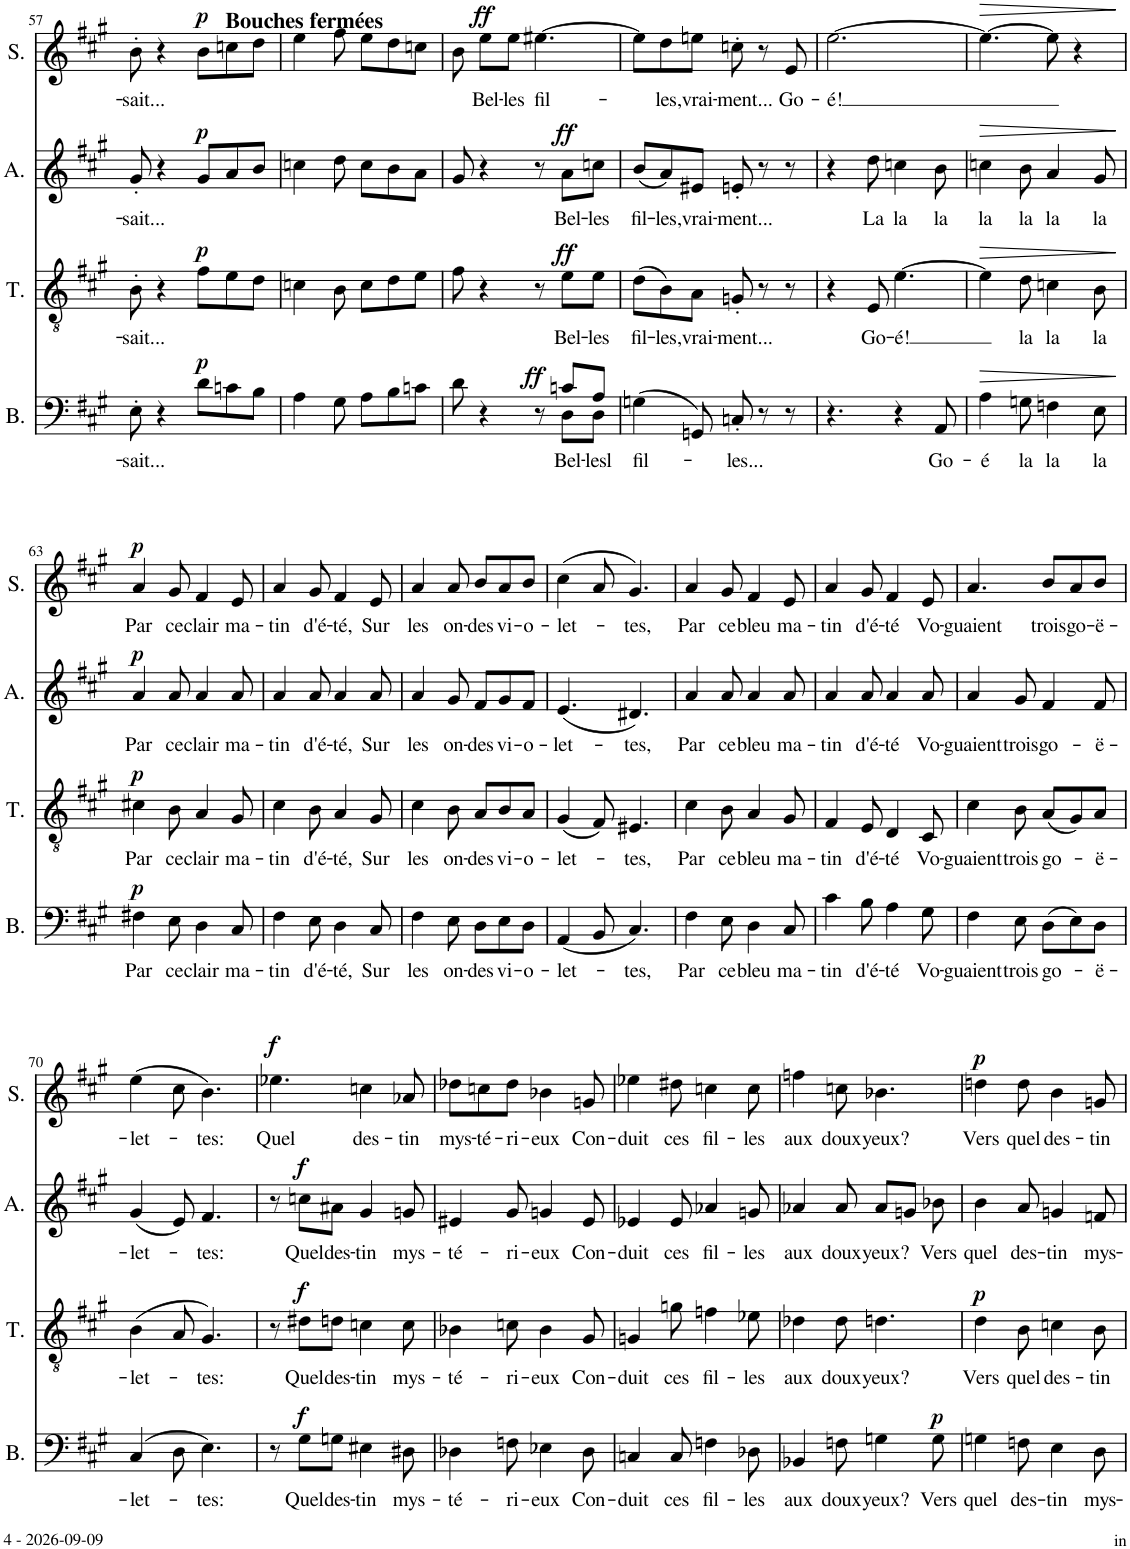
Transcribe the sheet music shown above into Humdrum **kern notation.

**kern	**text	**dynam	**kern	**text	**dynam	**kern	**text	**dynam	**kern	**text	**dynam
*part4	*part4	*part4	*part3	*part3	*part3	*part2	*part2	*part2	*part1	*part1	*part1
*staff4	*staff4	*staff4	*staff3	*staff3	*staff3	*staff2	*staff2	*staff2	*staff1	*staff1	*staff1
*I"Basse	*	*	*I"Ténor	*	*	*I"Alto	*	*	*I"Soprano	*	*
*I'B.	*	*	*I'T.	*	*	*I'A.	*	*	*I'S.	*	*
!!LO:PB:g=z
*clefF4	*	*	*clefGv2	*	*	*clefG2	*	*	*clefG2	*	*
*k[f#c#g#]	*	*	*k[f#c#g#]	*	*	*k[f#c#g#]	*	*	*k[f#c#g#]	*	*
*M6/8	*	*	*M6/8	*	*	*M6/8	*	*	*M6/8	*	*
=57	=57	=57	=57	=57	=57	=57	=57	=57	=57	=57	=57
!	!LO:LY:b	!	!	!LO:LY:b	!	!	!LO:LY:b	!	!	!LO:LY:b	!
8E'\	-sait...	.	8B'\	-sait...	.	8g#'/	-sait...	.	8b'\	-sait...	.
4r	.	.	4r	.	.	4r	.	.	4r	.	.
!	!	!	!	!	!	!	!	!	!LO:TX:a:B:t=Bouches fermées	!	!
!	!	!LO:DY:a	!	!	!LO:DY:a	!	!	!LO:DY:a	!	!	!LO:DY:a
8d\L	.	p	8f#\L	.	p	8g#/L	.	p	8b\L	.	p
8cn\	.	.	8e\	.	.	8a/	.	.	8ccn\	.	.
8B\J	.	.	8d\J	.	.	8b/J	.	.	8dd\J	.	.
=58	=58	=58	=58	=58	=58	=58	=58	=58	=58	=58	=58
4A\	.	.	4cn\	.	.	4ccn\	.	.	4ee\	.	.
8G#\	.	.	8B\	.	.	8dd\	.	.	8ff#\	.	.
8A\L	.	.	8c\L	.	.	8cc\L	.	.	8ee\L	.	.
8B\	.	.	8d\	.	.	8b\	.	.	8dd\	.	.
8cn\J	.	.	8e\J	.	.	8a\J	.	.	8ccn\J	.	.
=59	=59	=59	=59	=59	=59	=59	=59	=59	=59	=59	=59
*^	*	*	*	*	*	*	*	*	*	*	*
8d\	2ryy	.	.	8f#\	.	.	8g#/	.	.	8b\	.	.
!	!	!	!	!	!	!	!	!	!	!	!LO:LY:b	!LO:DY:a
4r	.	.	.	4r	.	.	4r	.	.	8ee\L	Bel-	ff
!	!	!	!	!	!	!	!	!	!	!	!LO:LY:b	!
.	.	.	.	.	.	.	.	.	.	8ee\J	-les	.
!	!	!	!	!	!	!	!	!	!	!	!LO:LY:b	!
8r	.	.	.	8r	.	.	8r	.	.	[4.ee#X\	fil-	.
!	!	!LO:LY:b	!LO:DY:a	!	!LO:LY:b	!LO:DY:a	!	!LO:LY:b	!LO:DY:a	!	!	!
8cn/L	8D\L	Bel-	ff	8e\L	Bel-	ff	8a\L	Bel-	ff	.	.	.
!	!	!LO:LY:b	!	!	!LO:LY:b	!	!	!LO:LY:b	!	!	!	!
8A/J	8D\J	-lesl	.	8e\J	-les	.	8ccn\J	-les	.	.	.	.
=60	=60	=60	=60	=60	=60	=60	=60	=60	=60	=60	=60	=60
!	!	!LO:LY:b	!	!	!LO:LY:b	!	!	!LO:LY:b	!	!	!	!
*v	*v	*	*	*	*	*	*	*	*	*	*	*
(4Gn\	fil-	.	(8d\L	fil-	.	(8b/L	fil-	.	8ee#\L]	.	.
!	!	!	!	!LO:LY:b	!	!	!LO:LY:b	!	!	!LO:LY:b	!
.	.	.	8B\)	-les,	.	8a/)	-les,	.	8dd\	-les,	.
!	!	!	!	!LO:LY:b	!	!	!LO:LY:b	!	!	!LO:LY:b	!
8GGn/)	.	.	8A\J	vrai-	.	8e#X/J	vrai-	.	8een\J	vrai-	.
!	!LO:LY:b	!	!	!LO:LY:b	!	!	!LO:LY:b	!	!	!LO:LY:b	!
8Cn'/	-les...	.	8Gn'/	-ment...	.	8en'/	-ment...	.	8ccn'\	-ment...	.
8r	.	.	8r	.	.	8r	.	.	8r	.	.
!	!	!	!	!	!	!	!	!	!	!LO:LY:b	!
8r	.	.	8r	.	.	8r	.	.	8e/	Go-	.
=61	=61	=61	=61	=61	=61	=61	=61	=61	=61	=61	=61
!	!	!	!	!	!	!	!	!	!	!LO:LY:b	!
4.r	.	.	4r	.	.	4r	.	.	[2.ee\	-é!	.
!	!	!	!	!LO:LY:b	!	!	!LO:LY:b	!	!	!	!
.	.	.	8E/	Go-	.	8dd\	La	.	.	.	.
!	!	!	!	!LO:LY:b	!	!	!LO:LY:b	!	!	!	!
4r	.	.	[4.e\	-é!	.	4ccn\	la	.	.	.	.
!	!LO:LY:b	!	!	!	!	!	!LO:LY:b	!	!	!	!
8AA/	Go-	.	.	.	.	8b\	la	.	.	.	.
=62	=62	=62	=62	=62	=62	=62	=62	=62	=62	=62	=62
!	!LO:LY:b	!LO:HP:b	!	!	!LO:HP:b	!	!LO:LY:b	!LO:HP:b	!	!	!LO:HP:b
4A\	-é	>	4e\]	.	>	4ccn\	la	>	4.ee\_	.	>
!	!LO:LY:b	!	!	!LO:LY:b	!	!	!LO:LY:b	!	!	!	!
8Gn\	la	.	8d\	la	.	8b\	la	.	.	.	.
!	!LO:LY:b	!	!	!LO:LY:b	!	!	!LO:LY:b	!	!	!	!
4Fn\	la	.	4cn\	la	.	4a/	la	.	8ee\]	.	.
.	.	.	.	.	.	.	.	.	4r	.	.
!	!LO:LY:b	!	!	!LO:LY:b	!	!	!LO:LY:b	!	!	!	!
8E\	la	.	8B\	la	.	8g#/	la	.	.	.	.
.	.	]	.	.	]	.	.	]	.	.	]
!!LO:LB:g=z
=63	=63	=63	=63	=63	=63	=63	=63	=63	=63	=63	=63
!	!LO:LY:b	!LO:DY:a	!	!LO:LY:b	!LO:DY:a	!	!LO:LY:b	!LO:DY:a	!	!LO:LY:b	!LO:DY:a
4F#X\	Par	p	4c#X\	Par	p	4a/	Par	p	4a/	Par	p
!	!LO:LY:b	!	!	!LO:LY:b	!	!	!LO:LY:b	!	!	!LO:LY:b	!
8E\	ce	.	8B\	ce	.	8a/	ce	.	8g#/	ce	.
!	!LO:LY:b	!	!	!LO:LY:b	!	!	!LO:LY:b	!	!	!LO:LY:b	!
4D\	clair	.	4A/	clair	.	4a/	clair	.	4f#/	clair	.
!	!LO:LY:b	!	!	!LO:LY:b	!	!	!LO:LY:b	!	!	!LO:LY:b	!
8C#/	ma-	.	8G#/	ma-	.	8a/	ma-	.	8e/	ma-	.
=64	=64	=64	=64	=64	=64	=64	=64	=64	=64	=64	=64
!	!LO:LY:b	!	!	!LO:LY:b	!	!	!LO:LY:b	!	!	!LO:LY:b	!
4F#\	-tin	.	4c#\	-tin	.	4a/	-tin	.	4a/	-tin	.
!	!LO:LY:b	!	!	!LO:LY:b	!	!	!LO:LY:b	!	!	!LO:LY:b	!
8E\	d'é-	.	8B\	d'é-	.	8a/	d'é-	.	8g#/	d'é-	.
!	!LO:LY:b	!	!	!LO:LY:b	!	!	!LO:LY:b	!	!	!LO:LY:b	!
4D\	-té,	.	4A/	-té,	.	4a/	-té,	.	4f#/	-té,	.
!	!LO:LY:b	!	!	!LO:LY:b	!	!	!LO:LY:b	!	!	!LO:LY:b	!
8C#/	Sur	.	8G#/	Sur	.	8a/	Sur	.	8e/	Sur	.
=65	=65	=65	=65	=65	=65	=65	=65	=65	=65	=65	=65
!	!LO:LY:b	!	!	!LO:LY:b	!	!	!LO:LY:b	!	!	!LO:LY:b	!
4F#\	les	.	4c#\	les	.	4a/	les	.	4a/	les	.
!	!LO:LY:b	!	!	!LO:LY:b	!	!	!LO:LY:b	!	!	!LO:LY:b	!
8E\	on-	.	8B\	on-	.	8g#/	on-	.	8a/	on-	.
!	!LO:LY:b	!	!	!LO:LY:b	!	!	!LO:LY:b	!	!	!LO:LY:b	!
8D\L	-des	.	8A/L	-des	.	8f#/L	-des	.	8b/L	-des	.
!	!LO:LY:b	!	!	!LO:LY:b	!	!	!LO:LY:b	!	!	!LO:LY:b	!
8E\	vi-	.	8B/	vi-	.	8g#/	vi-	.	8a/	vi-	.
!	!LO:LY:b	!	!	!LO:LY:b	!	!	!LO:LY:b	!	!	!LO:LY:b	!
8D\J	-o-	.	8A/J	-o-	.	8f#/J	-o-	.	8b/J	-o-	.
=66	=66	=66	=66	=66	=66	=66	=66	=66	=66	=66	=66
!	!LO:LY:b	!	!	!LO:LY:b	!	!	!LO:LY:b	!	!	!LO:LY:b	!
(4AA/	-let-	.	(4G#/	-let-	.	(4.e/	-let-	.	(4cc#\	-let-	.
8BB/	.	.	8F#/)	.	.	.	.	.	8a/	.	.
!	!LO:LY:b	!	!	!LO:LY:b	!	!	!LO:LY:b	!	!	!LO:LY:b	!
4.C#/)	-tes,	.	4.E#X/	-tes,	.	4.d#X/)	-tes,	.	4.g#/)	-tes,	.
=67	=67	=67	=67	=67	=67	=67	=67	=67	=67	=67	=67
!	!LO:LY:b	!	!	!LO:LY:b	!	!	!LO:LY:b	!	!	!LO:LY:b	!
4F#\	Par	.	4c#\	Par	.	4a/	Par	.	4a/	Par	.
!	!LO:LY:b	!	!	!LO:LY:b	!	!	!LO:LY:b	!	!	!LO:LY:b	!
8E\	ce	.	8B\	ce	.	8a/	ce	.	8g#/	ce	.
!	!LO:LY:b	!	!	!LO:LY:b	!	!	!LO:LY:b	!	!	!LO:LY:b	!
4D\	bleu	.	4A/	bleu	.	4a/	bleu	.	4f#/	bleu	.
!	!LO:LY:b	!	!	!LO:LY:b	!	!	!LO:LY:b	!	!	!LO:LY:b	!
8C#/	ma-	.	8G#/	ma-	.	8a/	ma-	.	8e/	ma-	.
=68	=68	=68	=68	=68	=68	=68	=68	=68	=68	=68	=68
!	!LO:LY:b	!	!	!LO:LY:b	!	!	!LO:LY:b	!	!	!LO:LY:b	!
4c#\	-tin	.	4F#/	-tin	.	4a/	-tin	.	4a/	-tin	.
!	!LO:LY:b	!	!	!LO:LY:b	!	!	!LO:LY:b	!	!	!LO:LY:b	!
8B\	d'é-	.	8E/	d'é-	.	8a/	d'é-	.	8g#/	d'é-	.
!	!LO:LY:b	!	!	!LO:LY:b	!	!	!LO:LY:b	!	!	!LO:LY:b	!
4A\	-té	.	4D/	-té	.	4a/	-té	.	4f#/	-té	.
!	!LO:LY:b	!	!	!LO:LY:b	!	!	!LO:LY:b	!	!	!LO:LY:b	!
8G#\	Vo-	.	8C#/	Vo-	.	8a/	Vo-	.	8e/	Vo-	.
=69	=69	=69	=69	=69	=69	=69	=69	=69	=69	=69	=69
!	!LO:LY:b	!	!	!LO:LY:b	!	!	!LO:LY:b	!	!	!LO:LY:b	!
4F#\	-guaient	.	4c#\	-guaient	.	4a/	-guaient	.	4.a/	-guaient	.
!	!LO:LY:b	!	!	!LO:LY:b	!	!	!LO:LY:b	!	!	!	!
8E\	trois	.	8B\	trois	.	8g#/	trois	.	.	.	.
!	!LO:LY:b	!	!	!LO:LY:b	!	!	!LO:LY:b	!	!	!LO:LY:b	!
(8D\L	go-	.	(8A/L	go-	.	4f#/	go-	.	8b/L	trois	.
!	!	!	!	!	!	!	!	!	!	!LO:LY:b	!
8E\)	.	.	8G#/)	.	.	.	.	.	8a/	go-	.
!	!LO:LY:b	!	!	!LO:LY:b	!	!	!LO:LY:b	!	!	!LO:LY:b	!
8D\J	-ë-	.	8A/J	-ë-	.	8f#/	-ë-	.	8b/J	-ë-	.
!!LO:LB:g=z
=70	=70	=70	=70	=70	=70	=70	=70	=70	=70	=70	=70
!	!LO:LY:b	!	!	!LO:LY:b	!	!	!LO:LY:b	!	!	!LO:LY:b	!
(4C#/	-let-	.	(4B\	-let-	.	(4g#/	-let-	.	(4ee\	-let-	.
8D\	.	.	8A/	.	.	8e/)	.	.	8cc#\	.	.
!	!LO:LY:b	!	!	!LO:LY:b	!	!	!LO:LY:b	!	!	!LO:LY:b	!
4.E\)	-tes:	.	4.G#/)	-tes:	.	4.f#/	-tes:	.	4.b\)	-tes:	.
=71	=71	=71	=71	=71	=71	=71	=71	=71	=71	=71	=71
!	!	!	!	!	!	!	!	!	!	!LO:LY:b	!LO:DY:a
8r	.	.	8r	.	.	8r	.	.	4.ee-X\	Quel	f
!	!LO:LY:b	!LO:DY:a	!	!LO:LY:b	!LO:DY:a	!	!LO:LY:b	!LO:DY:a	!	!	!
8G#\L	Quel	f	8d#X\L	Quel	f	8ccn\L	Quel	f	.	.	.
!	!LO:LY:b	!	!	!LO:LY:b	!	!	!LO:LY:b	!	!	!	!
8Gn\J	des-	.	8dn\J	des-	.	8a#X\J	des-	.	.	.	.
!	!LO:LY:b	!	!	!LO:LY:b	!	!	!LO:LY:b	!	!	!LO:LY:b	!
4E#X\	-tin	.	4cn\	-tin	.	4g#/	-tin	.	4ccn\	des-	.
!	!LO:LY:b	!	!	!LO:LY:b	!	!	!LO:LY:b	!	!	!LO:LY:b	!
8D#X\	mys-	.	8c\	mys-	.	8gn/	mys-	.	8a-X/	-tin	.
=72	=72	=72	=72	=72	=72	=72	=72	=72	=72	=72	=72
!	!LO:LY:b	!	!	!LO:LY:b	!	!	!LO:LY:b	!	!	!LO:LY:b	!
4D-X\	-té-	.	4B-X\	-té-	.	4e#X/	-té-	.	8dd-X\L	mys-	.
!	!	!	!	!	!	!	!	!	!	!LO:LY:b	!
.	.	.	.	.	.	.	.	.	8ccn\	-té-	.
!	!LO:LY:b	!	!	!LO:LY:b	!	!	!LO:LY:b	!	!	!LO:LY:b	!
8Fn\	-ri-	.	8cn\	-ri-	.	8g#/	-ri-	.	8dd-\J	-ri-	.
!	!LO:LY:b	!	!	!LO:LY:b	!	!	!LO:LY:b	!	!	!LO:LY:b	!
4E-X\	-eux	.	4B-\	-eux	.	4gn/	-eux	.	4b-X\	-eux	.
!	!LO:LY:b	!	!	!LO:LY:b	!	!	!LO:LY:b	!	!	!LO:LY:b	!
8D-\	Con-	.	8G#/	Con-	.	8e#/	Con-	.	8gn/	Con-	.
=73	=73	=73	=73	=73	=73	=73	=73	=73	=73	=73	=73
!	!LO:LY:b	!	!	!LO:LY:b	!	!	!LO:LY:b	!	!	!LO:LY:b	!
4Cn/	-duit	.	4Gn/	-duit	.	4e-X/	-duit	.	4ee-X\	-duit	.
!	!LO:LY:b	!	!	!LO:LY:b	!	!	!LO:LY:b	!	!	!LO:LY:b	!
8C/	ces	.	8gn\	ces	.	8e-/	ces	.	8dd#X\	ces	.
!	!LO:LY:b	!	!	!LO:LY:b	!	!	!LO:LY:b	!	!	!LO:LY:b	!
4Fn\	fil-	.	4fn\	fil-	.	4a-X/	fil-	.	4ccn\	fil-	.
!	!LO:LY:b	!	!	!LO:LY:b	!	!	!LO:LY:b	!	!	!LO:LY:b	!
8D-X\	-les	.	8e-X\	-les	.	8gn/	-les	.	8cc\	-les	.
=74	=74	=74	=74	=74	=74	=74	=74	=74	=74	=74	=74
!	!LO:LY:b	!	!	!LO:LY:b	!	!	!LO:LY:b	!	!	!LO:LY:b	!
4BB-X/	aux	.	4d-X\	aux	.	4a-X/	aux	.	4ffn\	aux	.
!	!LO:LY:b	!	!	!LO:LY:b	!	!	!LO:LY:b	!	!	!LO:LY:b	!
8Fn\	doux	.	8d-\	doux	.	8a-/	doux	.	8ccn\	doux	.
!	!LO:LY:b	!	!	!LO:LY:b	!	!	!LO:LY:b	!	!	!LO:LY:b	!
4Gn\	yeux?	.	4.dn\	yeux?	.	8a-/L	yeux?	.	4.b-X\	yeux?	.
.	.	.	.	.	.	8gn/J	.	.	.	.	.
!	!LO:LY:b	!LO:DY:a	!	!	!	!	!LO:LY:b	!	!	!	!
8G\	Vers	p	.	.	.	8b-X\	Vers	.	.	.	.
=75	=75	=75	=75	=75	=75	=75	=75	=75	=75	=75	=75
!	!LO:LY:b	!	!	!LO:LY:b	!LO:DY:a	!	!LO:LY:b	!	!	!LO:LY:b	!LO:DY:a
4Gn\	quel	.	4d\	Vers	p	4b\	quel	.	4ddn\	Vers	p
!	!LO:LY:b	!	!	!LO:LY:b	!	!	!LO:LY:b	!	!	!LO:LY:b	!
8Fn\	des-	.	8B\	quel	.	8a/	des-	.	8dd\	quel	.
!	!LO:LY:b	!	!	!LO:LY:b	!	!	!LO:LY:b	!	!	!LO:LY:b	!
4E\	-tin	.	4cn\	des-	.	4gn/	-tin	.	4b\	des-	.
!	!LO:LY:b	!	!	!LO:LY:b	!	!	!LO:LY:b	!	!	!LO:LY:b	!
8D\	mys-	.	8B\	-tin	.	8fn/	mys-	.	8gn/	-tin	.
=	=	=	=	=	=	=	=	=	=	=	=
*-	*-	*-	*-	*-	*-	*-	*-	*-	*-	*-	*-
